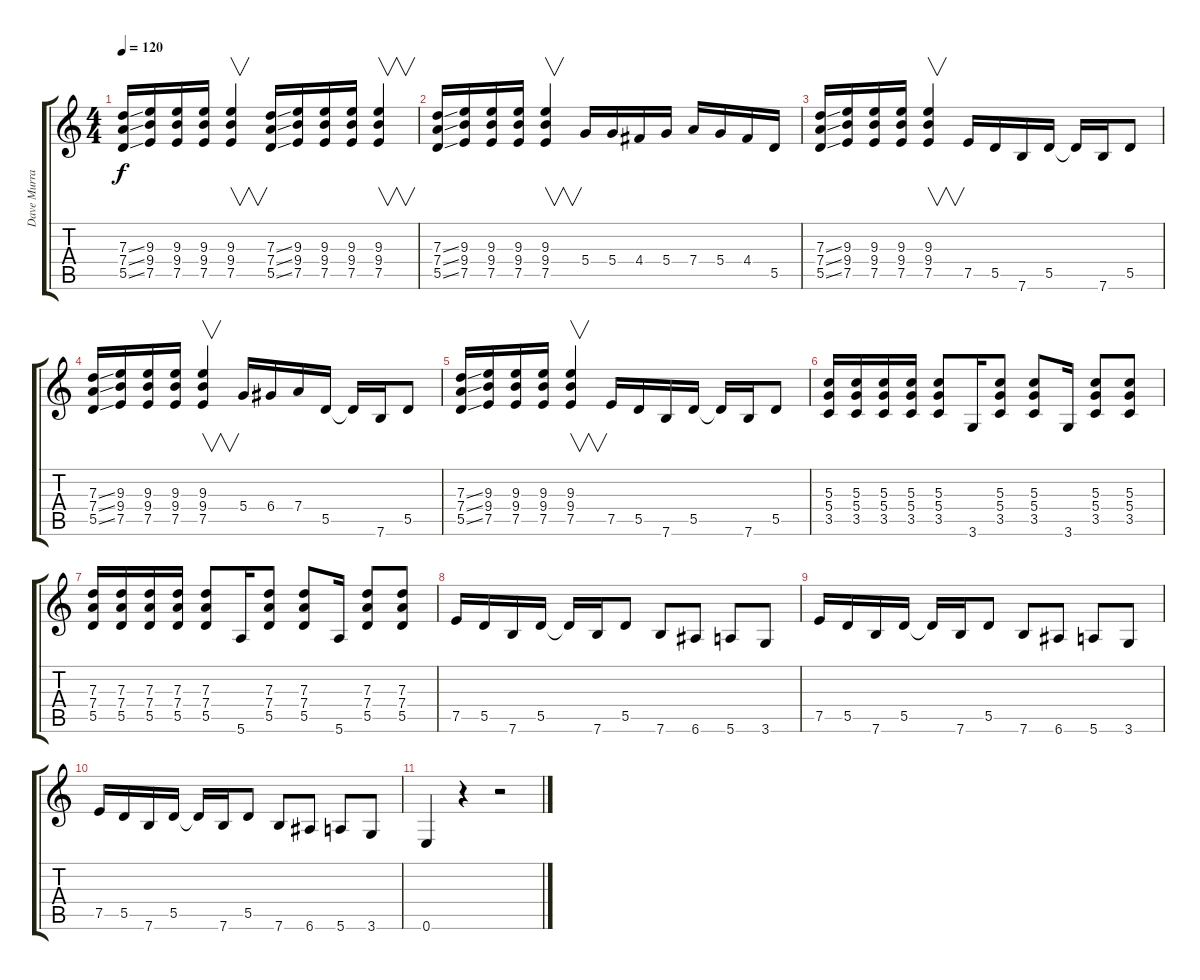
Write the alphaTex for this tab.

\track ("Dave Murray (Guitar)" "Dave Murra") {instrument distortionguitar}
\staff {score tabs}
\tuning (E4 B3 G3 D3 A2 E2) {hide}
\ts (4 4)
\tempo 120
\clef g2
\ks c
(7.3{ss} 7.4{ss} 5.5{ss}).16{dy f} (9.3 9.4 7.5).16 (9.3 9.4 7.5).16 (9.3 9.4 7.5).16 (9.3 9.4 7.5).4{v} (7.3{ss} 7.4{ss} 5.5{ss}).16 (9.3 9.4 7.5).16 (9.3 9.4 7.5).16 (9.3 9.4 7.5).16 (9.3 9.4 7.5).4{v} |
(7.3{ss} 7.4{ss} 5.5{ss}).16 (9.3 9.4 7.5).16 (9.3 9.4 7.5).16 (9.3 9.4 7.5).16 (9.3 9.4 7.5).4{v} 5.4.16 5.4.16 4.4.16 5.4.16 7.4.16 5.4.16 4.4.16 5.5.16 |
(7.3{ss} 7.4{ss} 5.5{ss}).16 (9.3 9.4 7.5).16 (9.3 9.4 7.5).16 (9.3 9.4 7.5).16 (9.3 9.4 7.5).4{v} 7.5.16 5.5.16 7.6.16 5.5.16 5.5{t}.16 7.6.16 5.5.8 |
(7.3{ss} 7.4{ss} 5.5{ss}).16 (9.3 9.4 7.5).16 (9.3 9.4 7.5).16 (9.3 9.4 7.5).16 (9.3 9.4 7.5).4{v} 5.4.16 6.4.16 7.4.16 5.5.16 5.5{t}.16 7.6.16 5.5.8 |
(7.3{ss} 7.4{ss} 5.5{ss}).16 (9.3 9.4 7.5).16 (9.3 9.4 7.5).16 (9.3 9.4 7.5).16 (9.3 9.4 7.5).4{v} 7.5.16 5.5.16 7.6.16 5.5.16 5.5{t}.16 7.6.16 5.5.8 |
(5.3 5.4 3.5).16 (5.3 5.4 3.5).16 (5.3 5.4 3.5).16 (5.3 5.4 3.5).16 (5.3 5.4 3.5).8 3.6.16 (5.3 5.4 3.5).8 (5.3 5.4 3.5).8 3.6.16 (5.3 5.4 3.5).8 (5.3 5.4 3.5).8 |
(7.3 7.4 5.5).16 (7.3 7.4 5.5).16 (7.3 7.4 5.5).16 (7.3 7.4 5.5).16 (7.3 7.4 5.5).8 5.6.16 (7.3 7.4 5.5).8 (7.3 7.4 5.5).8 5.6.16 (7.3 7.4 5.5).8 (7.3 7.4 5.5).8 |
7.5.16 5.5.16 7.6.16 5.5.16 5.5{t}.16 7.6.16 5.5.8 7.6.8 6.6.8 5.6.8 3.6.8 |
7.5.16 5.5.16 7.6.16 5.5.16 5.5{t}.16 7.6.16 5.5.8 7.6.8 6.6.8 5.6.8 3.6.8 |
7.5.16 5.5.16 7.6.16 5.5.16 5.5{t}.16 7.6.16 5.5.8 7.6.8 6.6.8 5.6.8 3.6.8 |
0.6.4 r.4 r.2
